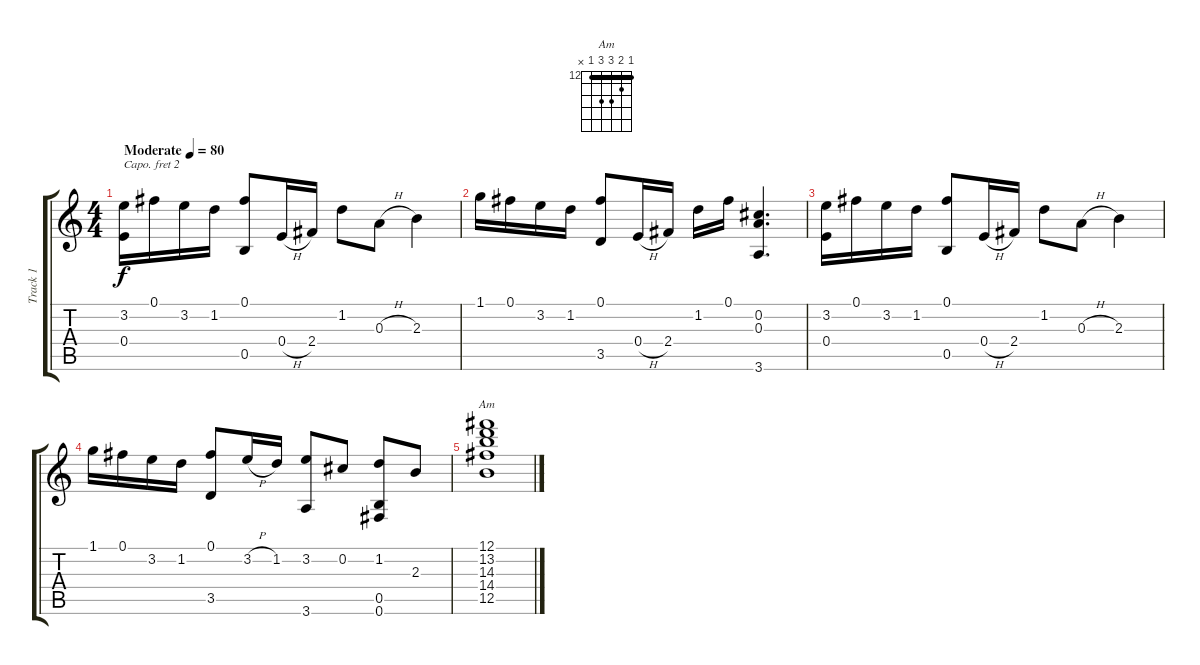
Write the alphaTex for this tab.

\track ("Track 1" "Track 1") {instrument acousticguitarsteel}
\staff {score tabs}
\capo 2
\tuning (E4 B3 G3 D3 A2 E2) {hide}
\chord ("Am" 12 13 14 14 12 x) {firstfret 12 barre 12}
\ts (4 4)
\tempo (80 "Moderate")
\clef g2
\ks c
(3.2 0.4).16{dy f instrument acousticguitarsteel} 0.1.16 3.2.16 1.2.16 (0.1 0.5).8 0.4{h}.16 2.4.16 1.2.8 0.3{h}.8 2.3.4 |
1.1.16 0.1.16 3.2.16 1.2.16 (0.1 3.5).8 0.4{h}.16 2.4.16 1.2.16 0.1.16 (0.2 0.3 3.6).4{d} |
(3.2 0.4).16 0.1.16 3.2.16 1.2.16 (0.1 0.5).8 0.4{h}.16 2.4.16 1.2.8 0.3{h}.8 2.3.4 |
1.1.16 0.1.16 3.2.16 1.2.16 (0.1 3.5).8 3.2{h}.16 1.2.16 (3.2 3.6).8 0.2.8 (1.2 0.5 0.6).8 2.3.8 |
(12.1 13.2 14.3 14.4 12.5).1{ch "Am"}
